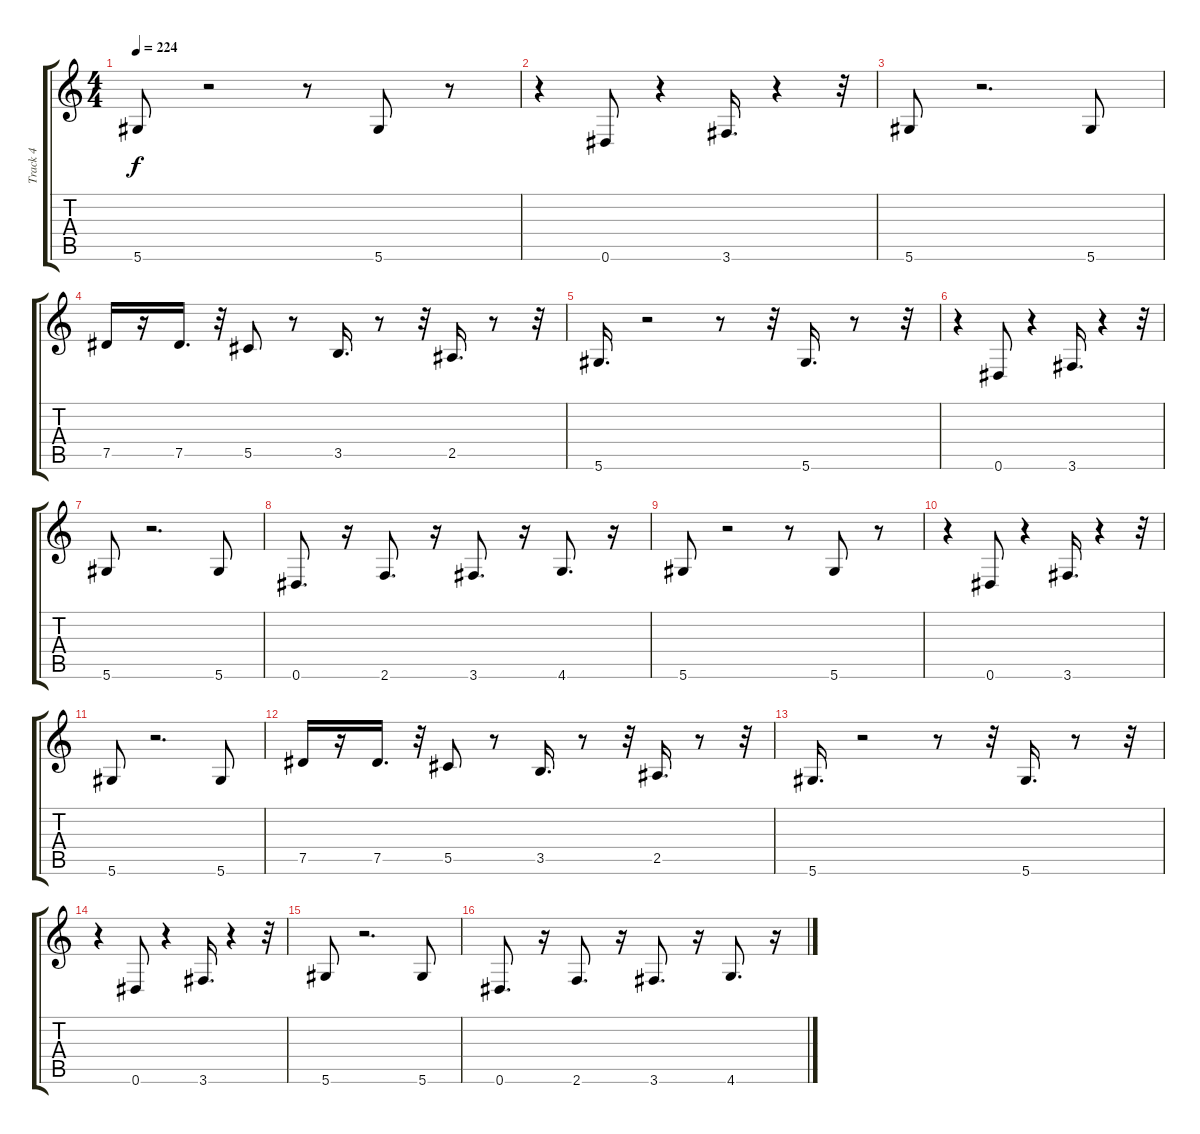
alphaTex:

\track ("Track 4" "Track 4") {instrument electricbassfinger}
\staff {score tabs}
\tuning (Eb4 Bb3 Gb3 Db3 Ab2 Eb2) {hide}
\ts (4 4)
\tempo 224
\clef g2
\ks c
5.6.8{dy f} r.2 r.8 5.6.8 r.8 |
r.4 0.6.8 r.4 3.6.16{d} r.4 r.32 |
5.6.8 r.2{d} 5.6.8 |
7.5.16 r.16 7.5.16{d} r.32 5.5.8 r.8 3.5.16{d} r.8 r.32 2.5.16{d} r.8 r.32 |
5.6.16{d} r.2 r.8 r.32 5.6.16{d} r.8 r.32 |
r.4 0.6.8 r.4 3.6.16{d} r.4 r.32 |
5.6.8 r.2{d} 5.6.8 |
0.6.8{d} r.16 2.6.8{d} r.16 3.6.8{d} r.16 4.6.8{d} r.16 |
5.6.8 r.2 r.8 5.6.8 r.8 |
r.4 0.6.8 r.4 3.6.16{d} r.4 r.32 |
5.6.8 r.2{d} 5.6.8 |
7.5.16 r.16 7.5.16{d} r.32 5.5.8 r.8 3.5.16{d} r.8 r.32 2.5.16{d} r.8 r.32 |
5.6.16{d} r.2 r.8 r.32 5.6.16{d} r.8 r.32 |
r.4 0.6.8 r.4 3.6.16{d} r.4 r.32 |
5.6.8 r.2{d} 5.6.8 |
0.6.8{d} r.16 2.6.8{d} r.16 3.6.8{d} r.16 4.6.8{d} r.16
